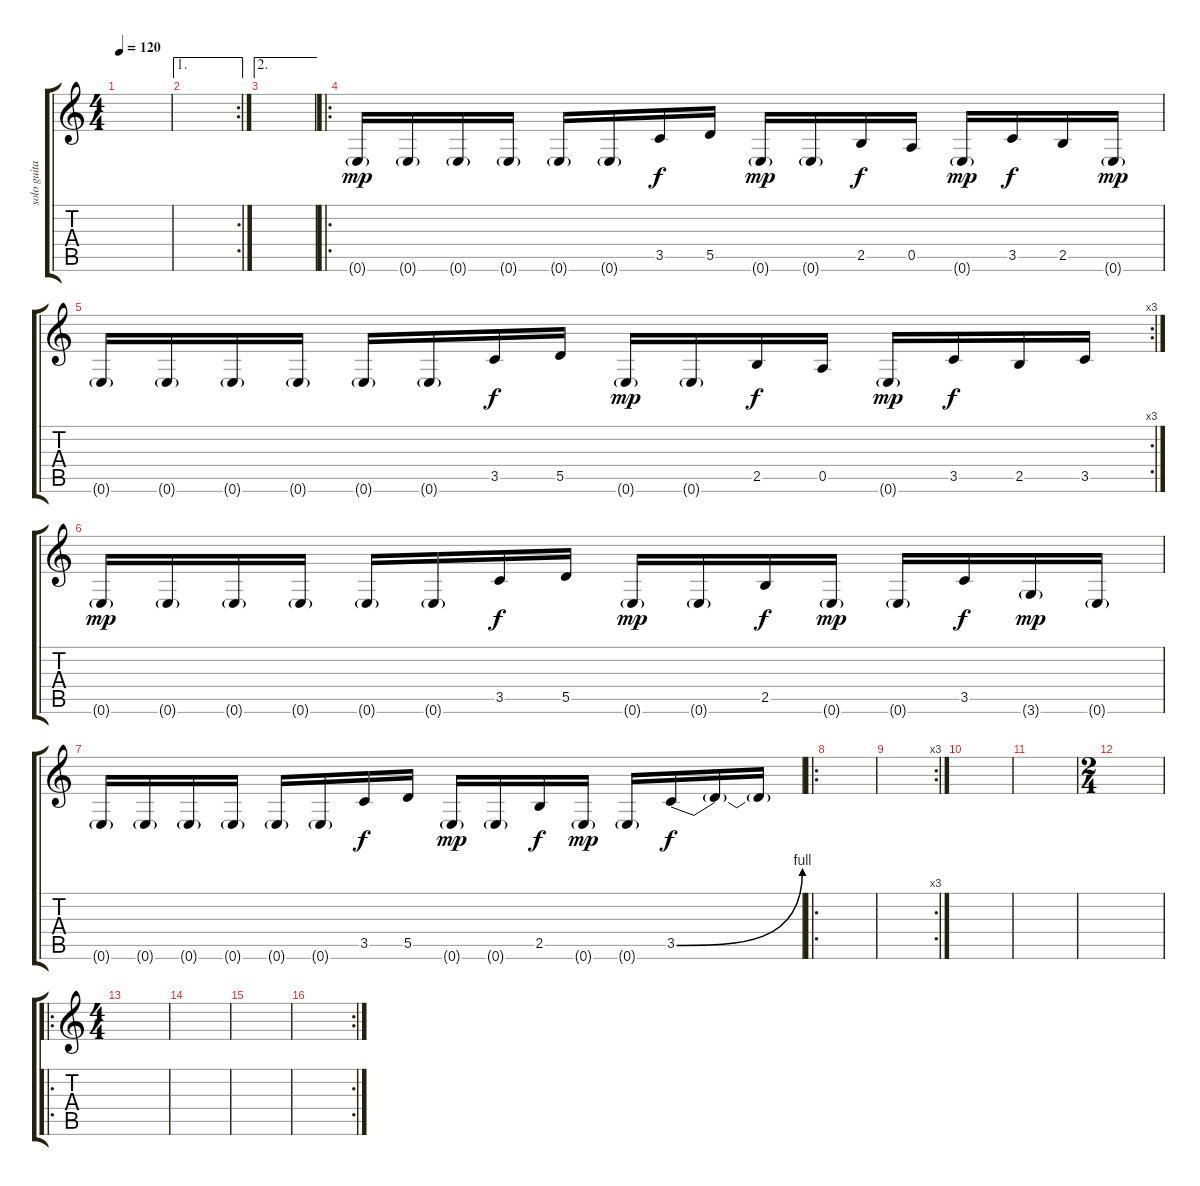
\track ("solo guitar" "solo guita") {instrument overdrivenguitar}
\staff {score tabs}
\tuning (E4 B3 G3 D3 A2 E2) {hide}
\ts (4 4)
\tempo 120
\clef g2
\ks c
|
\ae 1
\rc 2
|
\ae 2
|
\ro
0.6{g}.16{dy mp} 0.6{g}.16 0.6{g}.16 0.6{g}.16 0.6{g}.16 0.6{g}.16 3.5.16{dy f} 5.5.16 0.6{g}.16{dy mp} 0.6{g}.16 2.5.16{dy f} 0.5.16 0.6{g}.16{dy mp} 3.5.16{dy f} 2.5.16 0.6{g}.16{dy mp} |
\rc 3
0.6{g}.16 0.6{g}.16 0.6{g}.16 0.6{g}.16 0.6{g}.16 0.6{g}.16 3.5.16{dy f} 5.5.16 0.6{g}.16{dy mp} 0.6{g}.16 2.5.16{dy f} 0.5.16 0.6{g}.16{dy mp} 3.5.16{dy f} 2.5.16 3.5.16 |
0.6{g}.16{dy mp} 0.6{g}.16 0.6{g}.16 0.6{g}.16 0.6{g}.16 0.6{g}.16 3.5.16{dy f} 5.5.16 0.6{g}.16{dy mp} 0.6{g}.16 2.5.16{dy f} 0.6{g}.16{dy mp} 0.6{g}.16 3.5.16{dy f} 3.6{g}.16{dy mp} 0.6{g}.16 |
0.6{g}.16 0.6{g}.16 0.6{g}.16 0.6{g}.16 0.6{g}.16 0.6{g}.16 3.5.16{dy f} 5.5.16 0.6{g}.16{dy mp} 0.6{g}.16 2.5.16{dy f} 0.6{g}.16{dy mp} 0.6{g}.16 3.5{be (bend 0 0 60 4)}.16{dy f} 3.5{t}.16 3.5{t}.16 |
\ro
|
\rc 3
|
|
|
\ts (2 4)
|
\ro
\ts (4 4)
|
|
|
\rc 2
